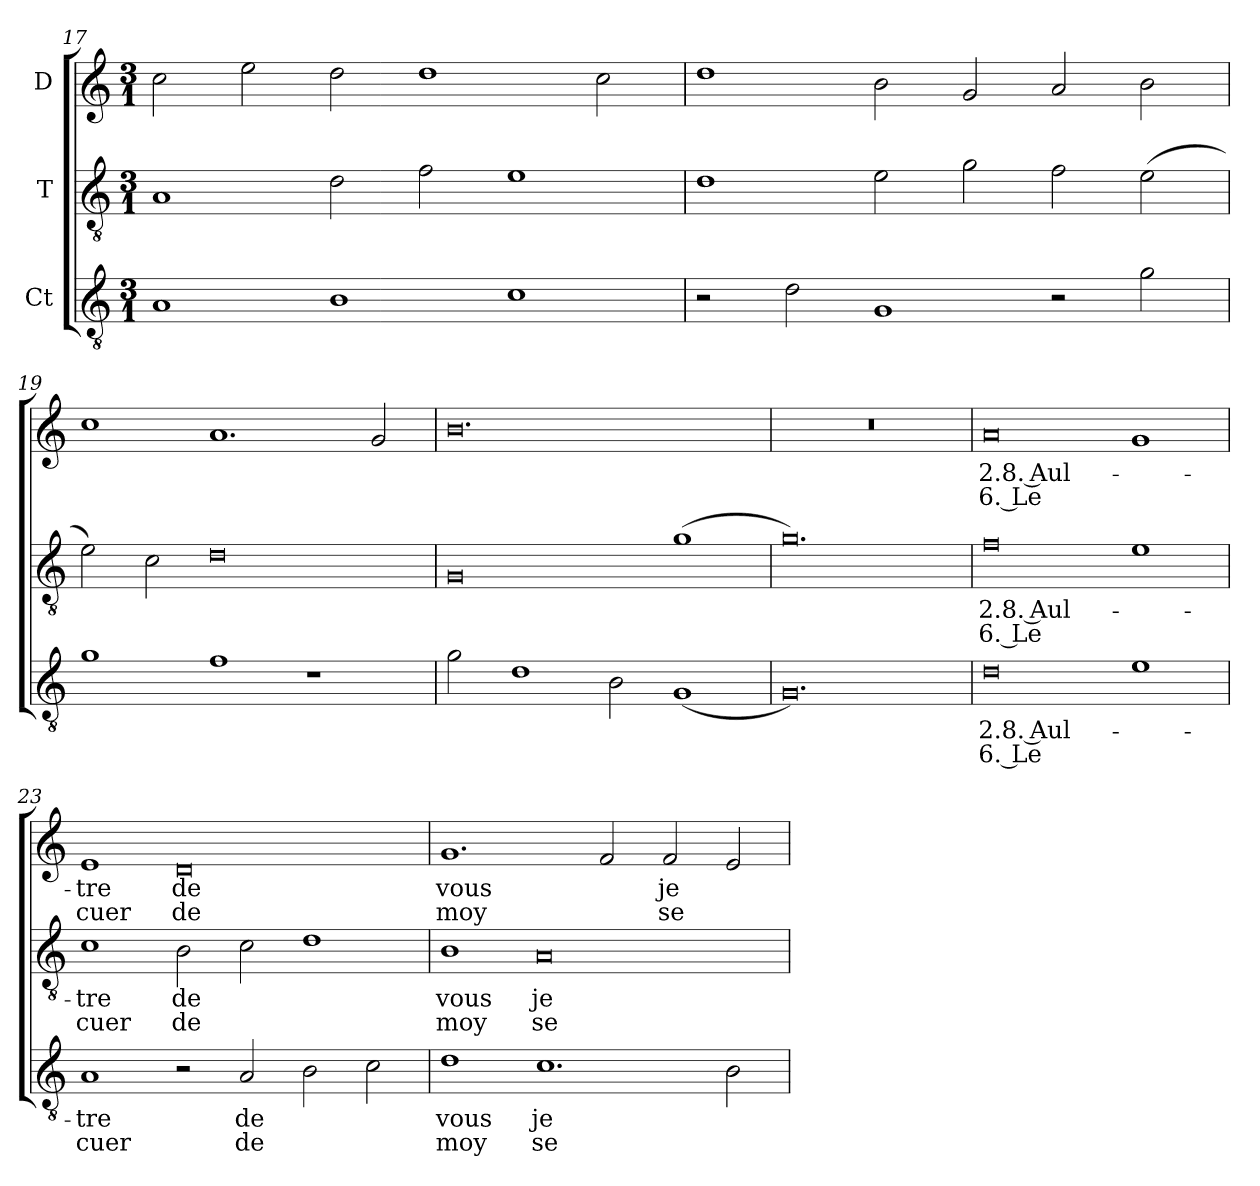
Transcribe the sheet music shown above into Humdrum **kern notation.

**kern	**text	**text	**kern	**text	**text	**kern	**text	**text
*part3	*part3	*part3	*part2	*part2	*part2	*part1	*part1	*part1
*staff3	*staff3	*staff3	*staff2	*staff2	*staff2	*staff1	*staff1	*staff1
*I"Ct	*	*	*I"T	*	*	*I"D	*	*
*clefGv2	*	*	*clefGv2	*	*	*clefG2	*	*
*ITrd7c12	*	*	*ITrd7c12	*	*	*	*	*
*k[]	*	*	*k[]	*	*	*k[]	*	*
*C:	*	*	*C:	*	*	*C:	*	*
*M3/1	*	*	*M3/1	*	*	*M3/1	*	*
=17	=17	=17	=17	=17	=17	=17	=17	=17
1AAi/	.	.	1AAi/	.	.	2cci\	.	.
.	.	.	.	.	.	2eei\	.	.
1BBi/	.	.	2Di\	.	.	2ddi\	.	.
.	.	.	2Fi\	.	.	1ddi\	.	.
1Ci\	.	.	1Ei\	.	.	.	.	.
.	.	.	.	.	.	2cci\	.	.
=18	=18	=18	=18	=18	=18	=18	=18	=18
2r	.	.	1Di\	.	.	1ddi\	.	.
2Di\	.	.	.	.	.	.	.	.
1GGi/	.	.	2Ei\	.	.	2bi\	.	.
.	.	.	2Gi\	.	.	2gi/	.	.
2r	.	.	2Fi\	.	.	2ai/	.	.
2Gi\	.	.	(2Ei\	.	.	2bi\	.	.
!!LO:PB:g=z
=19	=19	=19	=19	=19	=19	=19	=19	=19
1Gi\	.	.	2Ei\)	.	.	1cci\	.	.
.	.	.	2Ci\	.	.	.	.	.
1Fi\	.	.	0Di\	.	.	1.ai/	.	.
1r	.	.	.	.	.	.	.	.
.	.	.	.	.	.	2gi/	.	.
=20	=20	=20	=20	=20	=20	=20	=20	=20
2Gi\	.	.	0GGi/	.	.	0.bi/	.	.
1Di\	.	.	.	.	.	.	.	.
2BBi\	.	.	.	.	.	.	.	.
(1GGi/	.	.	(1Gi\	.	.	.	.	.
=21	=21	=21	=21	=21	=21	=21	=21	=21
0.GGi/)	.	.	0.Gi\)	.	.	0.r	.	.
=22	=22	=22	=22	=22	=22	=22	=22	=22
!	!LO:LY:b:color=#000000	!LO:LY:b:color=#000000	!	!	!	!	!	!
!	!	!	!	!LO:LY:b:color=#000000	!LO:LY:b:color=#000000	!	!	!
!	!	!	!	!	!	!	!LO:LY:b:color=#000000	!LO:LY:b:color=#000000
0Di\	2.8. Aul-	6. Le	0Fi\	2.8. Aul-	6. Le	0ai/	2.8. Aul-	6. Le
1Ei\	.	.	1Ei\	.	.	1gi/	.	.
=23	=23	=23	=23	=23	=23	=23	=23	=23
!	!LO:LY:b:color=#000000	!LO:LY:b:color=#000000	!	!	!	!	!	!
!	!	!	!	!LO:LY:b:color=#000000	!LO:LY:b:color=#000000	!	!	!
!	!	!	!	!	!	!	!LO:LY:b:color=#000000	!LO:LY:b:color=#000000
1AAi/	-tre	cuer	1Ci\	-tre	cuer	1ei/	-tre	cuer
!	!	!	!	!LO:LY:b:color=#000000	!LO:LY:b:color=#000000	!	!	!
!	!	!	!	!	!	!	!LO:LY:b:color=#000000	!LO:LY:b:color=#000000
2r	.	.	2BBi\	de	de	0di/	de	de
!	!LO:LY:b:color=#000000	!LO:LY:b:color=#000000	!	!	!	!	!	!
2AAi/	de	de	2Ci\	.	.	.	.	.
2BBi\	.	.	1Di\	.	.	.	.	.
2Ci\	.	.	.	.	.	.	.	.
=24	=24	=24	=24	=24	=24	=24	=24	=24
!	!LO:LY:b:color=#000000	!LO:LY:b:color=#000000	!	!	!	!	!	!
!	!	!	!	!LO:LY:b:color=#000000	!LO:LY:b:color=#000000	!	!	!
!	!	!	!	!	!	!	!LO:LY:b:color=#000000	!LO:LY:b:color=#000000
1Di\	vous	moy	1BBi/	vous	moy	1.gi/	vous	moy
!	!LO:LY:b:color=#000000	!LO:LY:b:color=#000000	!	!	!	!	!	!
!	!	!	!	!LO:LY:b:color=#000000	!LO:LY:b:color=#000000	!	!	!
1.Ci\	je	se	0AAi/	je	se	.	.	.
.	.	.	.	.	.	2fi/	.	.
!	!	!	!	!	!	!	!LO:LY:b:color=#000000	!LO:LY:b:color=#000000
.	.	.	.	.	.	2fi/	je	se
2BBi\	.	.	.	.	.	2ei/	.	.
=	=	=	=	=	=	=	=	=
*-	*-	*-	*-	*-	*-	*-	*-	*-
